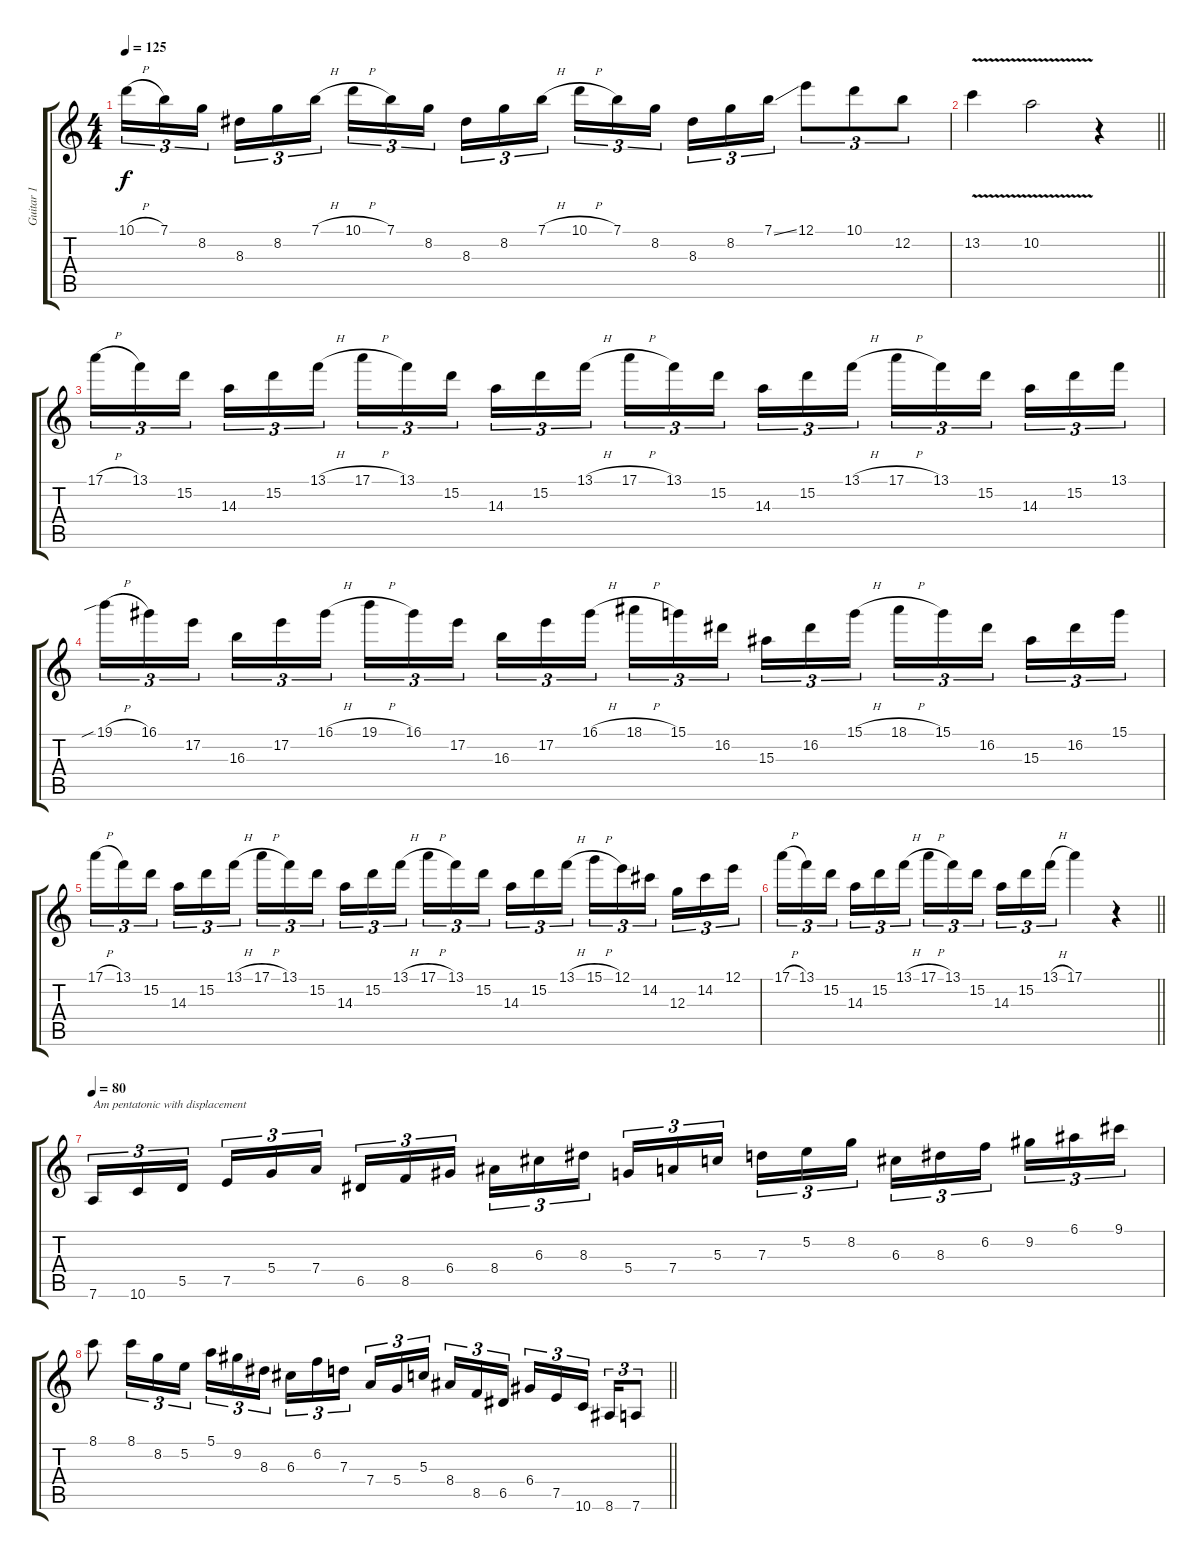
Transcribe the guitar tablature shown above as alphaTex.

\track ("Guitar 1" "Guitar 1") {instrument distortionguitar}
\staff {score tabs}
\tuning (E4 B3 G3 D3 A2 D2) {hide}
\ts (4 4)
\tempo 125
\clef g2
\ks c
10.1{h}.16{tu (3 2) dy f} 7.1.16{tu (3 2)} 8.2.16{tu (3 2) beam splitsecondary} 8.3.16{tu (3 2)} 8.2.16{tu (3 2)} 7.1{h}.16{tu (3 2)} 10.1{h}.16{tu (3 2)} 7.1.16{tu (3 2)} 8.2.16{tu (3 2) beam splitsecondary} 8.3.16{tu (3 2)} 8.2.16{tu (3 2)} 7.1{h}.16{tu (3 2)} 10.1{h}.16{tu (3 2)} 7.1.16{tu (3 2)} 8.2.16{tu (3 2) beam splitsecondary} 8.3.16{tu (3 2)} 8.2.16{tu (3 2)} 7.1{ss}.16{tu (3 2)} 12.1.8{tu (3 2)} 10.1.8{tu (3 2)} 12.2.8{tu (3 2)} |
\barLineRight lightlight
13.2{v}.4 10.2{v}.2 r.4 |
\section ("" "")
17.1{h}.16{tu (3 2)} 13.1.16{tu (3 2)} 15.2.16{tu (3 2) beam splitsecondary} 14.3.16{tu (3 2)} 15.2.16{tu (3 2)} 13.1{h}.16{tu (3 2)} 17.1{h}.16{tu (3 2)} 13.1.16{tu (3 2)} 15.2.16{tu (3 2) beam splitsecondary} 14.3.16{tu (3 2)} 15.2.16{tu (3 2)} 13.1{h}.16{tu (3 2)} 17.1{h}.16{tu (3 2)} 13.1.16{tu (3 2)} 15.2.16{tu (3 2) beam splitsecondary} 14.3.16{tu (3 2)} 15.2.16{tu (3 2)} 13.1{h}.16{tu (3 2)} 17.1{h}.16{tu (3 2)} 13.1.16{tu (3 2)} 15.2.16{tu (3 2) beam splitsecondary} 14.3.16{tu (3 2)} 15.2.16{tu (3 2)} 13.1.16{tu (3 2)} |
19.1{sib h}.16{tu (3 2)} 16.1.16{tu (3 2)} 17.2.16{tu (3 2) beam splitsecondary} 16.3.16{tu (3 2)} 17.2.16{tu (3 2)} 16.1{h}.16{tu (3 2)} 19.1{h}.16{tu (3 2)} 16.1.16{tu (3 2)} 17.2.16{tu (3 2) beam splitsecondary} 16.3.16{tu (3 2)} 17.2.16{tu (3 2)} 16.1{h}.16{tu (3 2)} 18.1{h}.16{tu (3 2)} 15.1.16{tu (3 2)} 16.2.16{tu (3 2) beam splitsecondary} 15.3.16{tu (3 2)} 16.2.16{tu (3 2)} 15.1{h}.16{tu (3 2)} 18.1{h}.16{tu (3 2)} 15.1.16{tu (3 2)} 16.2.16{tu (3 2) beam splitsecondary} 15.3.16{tu (3 2)} 16.2.16{tu (3 2)} 15.1.16{tu (3 2)} |
17.1{h}.16{tu (3 2)} 13.1.16{tu (3 2)} 15.2.16{tu (3 2) beam splitsecondary} 14.3.16{tu (3 2)} 15.2.16{tu (3 2)} 13.1{h}.16{tu (3 2)} 17.1{h}.16{tu (3 2)} 13.1.16{tu (3 2)} 15.2.16{tu (3 2) beam splitsecondary} 14.3.16{tu (3 2)} 15.2.16{tu (3 2)} 13.1{h}.16{tu (3 2)} 17.1{h}.16{tu (3 2)} 13.1.16{tu (3 2)} 15.2.16{tu (3 2) beam splitsecondary} 14.3.16{tu (3 2)} 15.2.16{tu (3 2)} 13.1{h}.16{tu (3 2)} 15.1{h}.16{tu (3 2)} 12.1.16{tu (3 2)} 14.2.16{tu (3 2) beam splitsecondary} 12.3.16{tu (3 2)} 14.2.16{tu (3 2)} 12.1.16{tu (3 2)} |
\barLineRight lightlight
17.1{h}.16{tu (3 2)} 13.1.16{tu (3 2)} 15.2.16{tu (3 2) beam splitsecondary} 14.3.16{tu (3 2)} 15.2.16{tu (3 2)} 13.1{h}.16{tu (3 2)} 17.1{h}.16{tu (3 2)} 13.1.16{tu (3 2)} 15.2.16{tu (3 2) beam splitsecondary} 14.3.16{tu (3 2)} 15.2.16{tu (3 2)} 13.1{h}.16{tu (3 2)} 17.1.4 r.4 |
\section ("" "")
\tempo 80
7.6.16{tu (3 2) txt "Am pentatonic with displacement"} 10.6.16{tu (3 2)} 5.5.16{tu (3 2) beam splitsecondary} 7.5.16{tu (3 2)} 5.4.16{tu (3 2)} 7.4.16{tu (3 2)} 6.5.16{tu (3 2)} 8.5.16{tu (3 2)} 6.4.16{tu (3 2) beam splitsecondary} 8.4.16{tu (3 2)} 6.3.16{tu (3 2)} 8.3.16{tu (3 2)} 5.4.16{tu (3 2)} 7.4.16{tu (3 2)} 5.3.16{tu (3 2) beam splitsecondary} 7.3.16{tu (3 2)} 5.2.16{tu (3 2)} 8.2.16{tu (3 2)} 6.3.16{tu (3 2)} 8.3.16{tu (3 2)} 6.2.16{tu (3 2) beam splitsecondary} 9.2.16{tu (3 2)} 6.1.16{tu (3 2)} 9.1.16{tu (3 2)} |
\barLineRight lightlight
8.1.8 8.1.16{tu (3 2)} 8.2.16{tu (3 2)} 5.2.16{tu (3 2)} 5.1.16{tu (3 2)} 9.2.16{tu (3 2)} 8.3.16{tu (3 2) beam splitsecondary} 6.3.16{tu (3 2)} 6.2.16{tu (3 2)} 7.3.16{tu (3 2)} 7.4.16{tu (3 2)} 5.4.16{tu (3 2)} 5.3.16{tu (3 2) beam splitsecondary} 8.4.16{tu (3 2)} 8.5.16{tu (3 2)} 6.5.16{tu (3 2)} 6.4.16{tu (3 2)} 7.5.16{tu (3 2)} 10.6.16{tu (3 2) beam splitsecondary} 8.6.16{tu (3 2)} 7.6.8{tu (3 2)}
